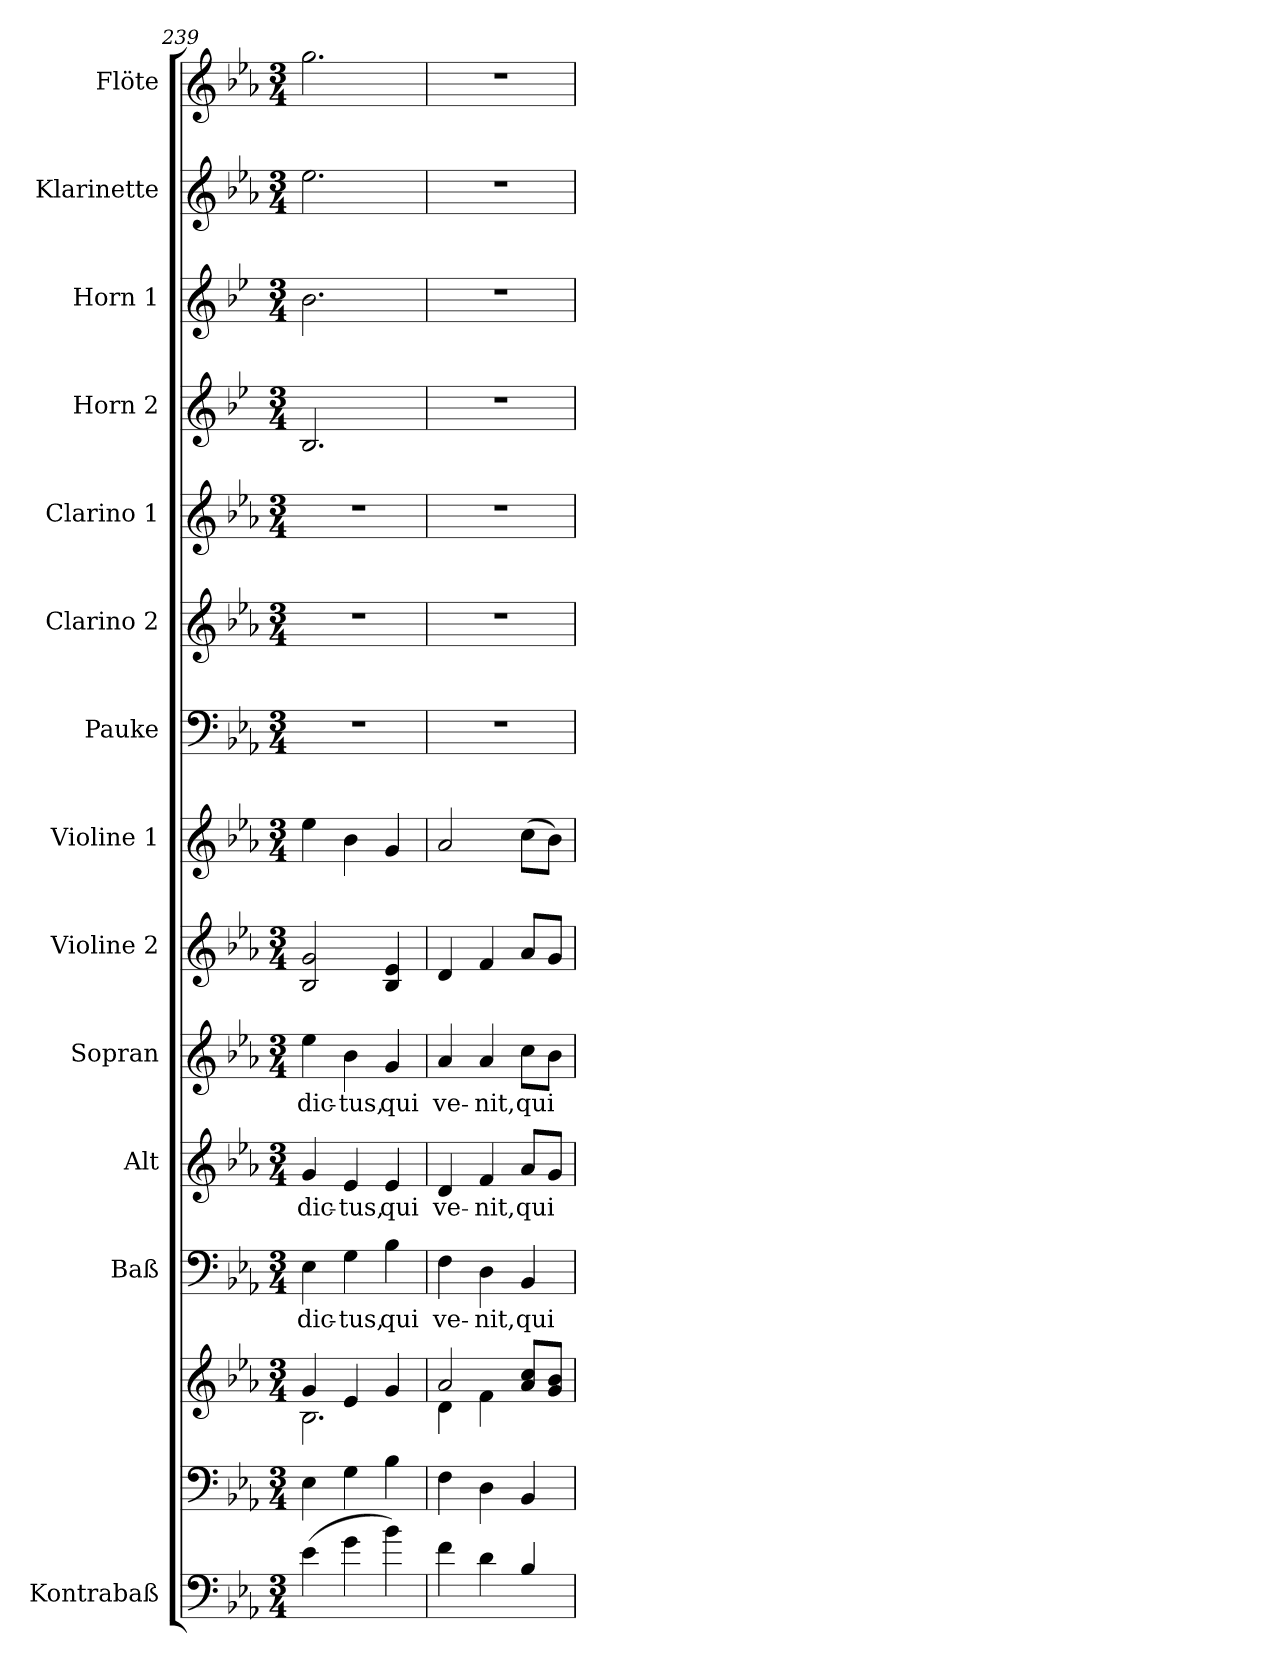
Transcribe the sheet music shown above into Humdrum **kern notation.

**kern	**kern	**kern	**kern	**text	**kern	**text	**kern	**text	**kern	**kern	**kern	**kern	**kern	**kern	**kern	**kern	**kern
*part14	*part13	*part13	*part12	*part12	*part11	*part11	*part10	*part10	*part9	*part8	*part7	*part6	*part5	*part4	*part3	*part2	*part1
*staff15	*staff14	*staff13	*staff12	*staff12	*staff11	*staff11	*staff10	*staff10	*staff9	*staff8	*staff7	*staff6	*staff5	*staff4	*staff3	*staff2	*staff1
*I"Kontrabaß	*	*	*I"Baß	*	*I"Alt	*	*I"Sopran	*	*I"Violine 2	*I"Violine 1	*I"Pauke	*I"Clarino 2	*I"Clarino 1	*I"Horn 2	*I"Horn 1	*I"Klarinette	*I"Flöte
*I'Kb	*	*	*I'Baß	*	*I'Alt	*	*I'Sop	*	*I'Vln. 2	*I'Vln. 1	*I'Pk.	*	*	*I'Hrn. 2	*I'Hrn. 1	*	*I'Fl.
*clefF4	*clefF4	*clefG2	*clefF4	*	*clefG2	*	*clefG2	*	*clefG2	*clefG2	*clefF4	*clefG2	*clefG2	*clefG2	*clefG2	*clefG2	*clefG2
*ITrd7c12	*	*	*	*	*	*	*	*	*	*	*	*ITrd7c12	*ITrd7c12	*ITrd4c7	*ITrd4c7	*	*
*k[b-e-a-]	*k[b-e-a-]	*k[b-e-a-]	*k[b-e-a-]	*	*k[b-e-a-]	*	*k[b-e-a-]	*	*k[b-e-a-]	*k[b-e-a-]	*k[b-e-a-]	*k[b-e-a-]	*k[b-e-a-]	*k[b-e-a-]	*k[b-e-a-]	*k[b-e-a-]	*k[b-e-a-]
*E-:	*E-:	*E-:	*E-:	*	*E-:	*	*E-:	*	*E-:	*E-:	*E-:	*E-:	*E-:	*E-:	*E-:	*E-:	*E-:
*M3/4	*M3/4	*M3/4	*M3/4	*	*M3/4	*	*M3/4	*	*M3/4	*M3/4	*M3/4	*M3/4	*M3/4	*M3/4	*M3/4	*M3/4	*M3/4
=239	=239	=239	=239	=239	=239	=239	=239	=239	=239	=239	=239	=239	=239	=239	=239	=239	=239
*	*	*^	*	*	*	*	*	*	*	*	*	*	*	*	*	*	*
!	!	!	!	!	!LO:LY:b	!	!LO:LY:b	!	!LO:LY:b	!	!	!	!	!	!	!	!	!
(>4E-\	4E-\	4g/	2.B-\	4E-\	-dic-	4g/	-dic-	4ee-\	-dic-	2B-/ 2g/	4ee-\	2.r	2.r	2.r	2.E-/	2.e-\	2.ee-\	2.gg\
!	!	!	!	!	!LO:LY:b	!	!LO:LY:b	!	!LO:LY:b	!	!	!	!	!	!	!	!	!
4G\	4G\	4e-/	.	4G\	-tus,	4e-/	-tus,	4b-\	-tus,	.	4b-\	.	.	.	.	.	.	.
!	!	!	!	!	!LO:LY:b	!	!LO:LY:b	!	!LO:LY:b	!	!	!	!	!	!	!	!	!
4B-\)	4B-\	4g/	.	4B-\	qui	4e-/	qui	4g/	qui	4B-/ 4e-/	4g/	.	.	.	.	.	.	.
=240	=240	=240	=240	=240	=240	=240	=240	=240	=240	=240	=240	=240	=240	=240	=240	=240	=240	=240
!	!	!	!	!	!LO:LY:b	!	!LO:LY:b	!	!LO:LY:b	!	!	!	!	!	!	!	!	!
4F\	4F\	2a-/	4d\	4F\	ve-	4d/	ve-	4a-/	ve-	4d/	2a-/	2.r	2.r	2.r	2.r	2.r	2.r	2.r
!	!	!	!	!	!LO:LY:b	!	!LO:LY:b	!	!LO:LY:b	!	!	!	!	!	!	!	!	!
4D\	4D\	.	4f\	4D\	-nit,	4f/	-nit,	4a-/	-nit,	4f/	.	.	.	.	.	.	.	.
!	!	!	!	!	!LO:LY:b	!	!LO:LY:b	!	!LO:LY:b	!	!	!	!	!	!	!	!	!
4BB-/	4BB-/	8a-/ 8cc/L	4ryy	4BB-/	qui	8a-/L	qui	8cc\L	qui	8a-/L	(>8cc\L	.	.	.	.	.	.	.
.	.	8g/ 8b-/J	.	.	.	8g/J	.	8b-\J	.	8g/J	8b-\J)	.	.	.	.	.	.	.
*	*	*v	*v	*	*	*	*	*	*	*	*	*	*	*	*	*	*	*
=	=	=	=	=	=	=	=	=	=	=	=	=	=	=	=	=	=
*-	*-	*-	*-	*-	*-	*-	*-	*-	*-	*-	*-	*-	*-	*-	*-	*-	*-
